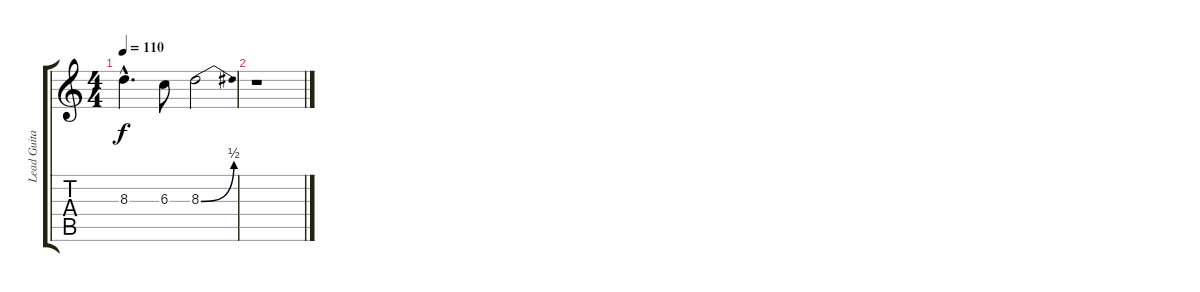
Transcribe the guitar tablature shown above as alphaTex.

\track ("Lead Guitar" "Lead Guita") {instrument electricguitarclean}
\staff {score tabs}
\tuning (Eb4 Bb3 Gb3 Db3 Ab2 Eb2) {hide}
\ts (4 4)
\tempo 110
\clef g2
\ks c
8.3{hac}.4{d dy f} 6.3.8 8.3{be (bend 0 0 60 2)}.2 |
r.1
